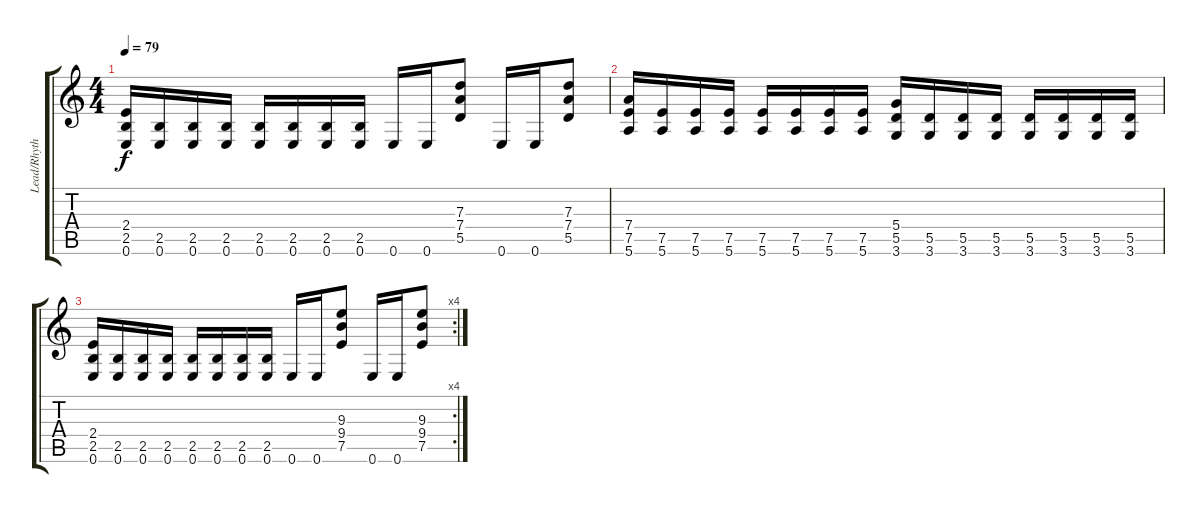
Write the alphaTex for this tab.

\track ("Lead/Rhythm Guitar" "Lead/Rhyth") {instrument distortionguitar}
\staff {score tabs}
\tuning (E4 B3 G3 D3 A2 E2) {hide}
\ts (4 4)
\tempo 79
\clef g2
\ks c
(2.4 2.5 0.6).16{dy f} (2.5 0.6).16 (2.5 0.6).16 (2.5 0.6).16 (2.5 0.6).16 (2.5 0.6).16 (2.5 0.6).16 (2.5 0.6).16 0.6.16 0.6.16 (7.3 7.4 5.5).8 0.6.16 0.6.16 (7.3 7.4 5.5).8 |
(7.4 7.5 5.6).16 (7.5 5.6).16 (7.5 5.6).16 (7.5 5.6).16 (7.5 5.6).16 (7.5 5.6).16 (7.5 5.6).16 (7.5 5.6).16 (5.4 5.5 3.6).16 (5.5 3.6).16 (5.5 3.6).16 (5.5 3.6).16 (5.5 3.6).16 (5.5 3.6).16 (5.5 3.6).16 (5.5 3.6).16 |
\rc 4
(2.4 2.5 0.6).16 (2.5 0.6).16 (2.5 0.6).16 (2.5 0.6).16 (2.5 0.6).16 (2.5 0.6).16 (2.5 0.6).16 (2.5 0.6).16 0.6.16 0.6.16 (9.3 9.4 7.5).8 0.6.16 0.6.16 (9.3 9.4 7.5).8
